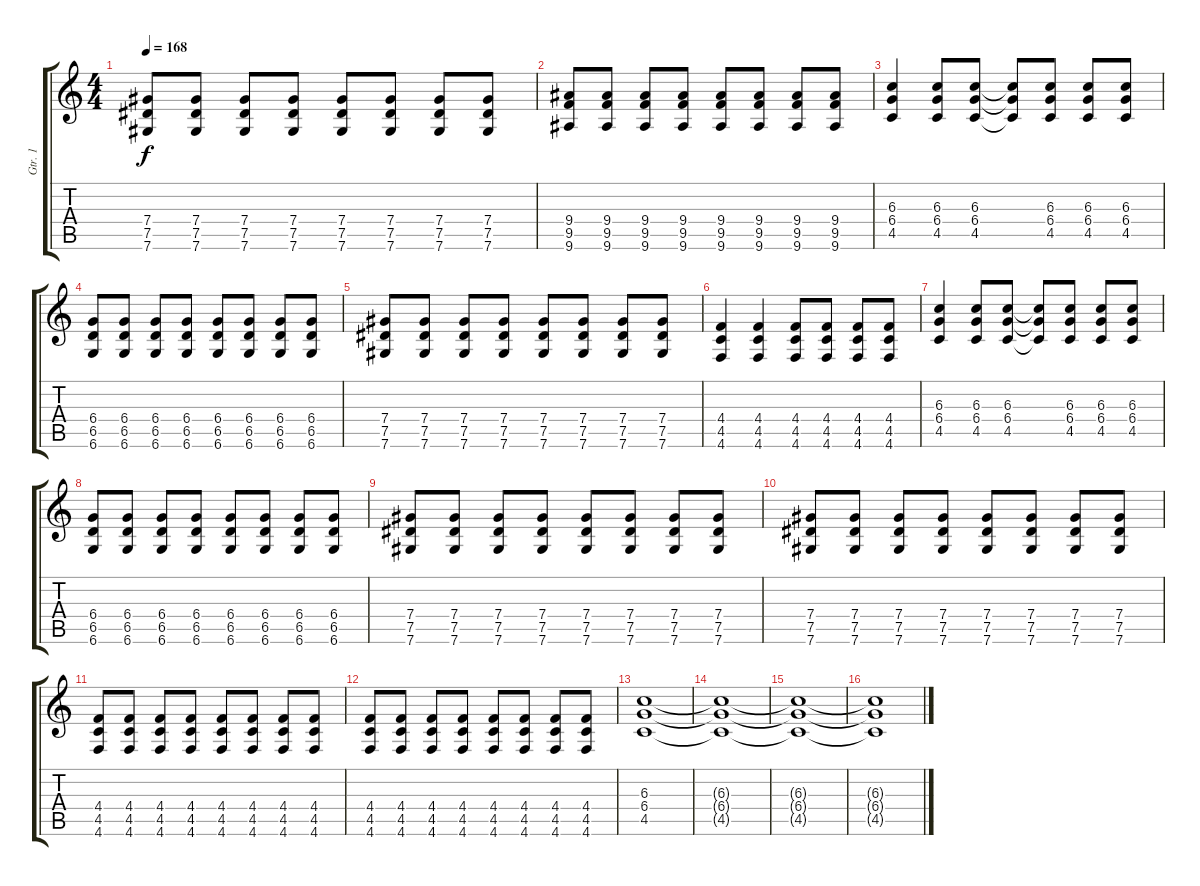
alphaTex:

\track ("Gtr. 1" "Gtr. 1") {instrument distortionguitar}
\staff {score tabs}
\tuning (Eb4 Bb3 Gb3 Db3 Ab2 Db2) {hide}
\ts (4 4)
\tempo 168
\clef g2
\ks aminor
(7.4 7.5 7.6).8{dy f} (7.4 7.5 7.6).8 (7.4 7.5 7.6).8 (7.4 7.5 7.6).8 (7.4 7.5 7.6).8 (7.4 7.5 7.6).8 (7.4 7.5 7.6).8 (7.4 7.5 7.6).8 |
(9.4 9.5 9.6).8 (9.4 9.5 9.6).8 (9.4 9.5 9.6).8 (9.4 9.5 9.6).8 (9.4 9.5 9.6).8 (9.4 9.5 9.6).8 (9.4 9.5 9.6).8 (9.4 9.5 9.6).8 |
(6.3 6.4 4.5).4 (6.3 6.4 4.5).8 (6.3 6.4 4.5).8 (6.3{t} 6.4{t} 4.5{t}).8 (6.3 6.4 4.5).8 (6.3 6.4 4.5).8 (6.3 6.4 4.5).8 |
(6.4 6.5 6.6).8 (6.4 6.5 6.6).8 (6.4 6.5 6.6).8 (6.4 6.5 6.6).8 (6.4 6.5 6.6).8 (6.4 6.5 6.6).8 (6.4 6.5 6.6).8 (6.4 6.5 6.6).8 |
(7.4 7.5 7.6).8 (7.4 7.5 7.6).8 (7.4 7.5 7.6).8 (7.4 7.5 7.6).8 (7.4 7.5 7.6).8 (7.4 7.5 7.6).8 (7.4 7.5 7.6).8 (7.4 7.5 7.6).8 |
(4.4 4.5 4.6).4 (4.4 4.5 4.6).4 (4.4 4.5 4.6).8 (4.4 4.5 4.6).8 (4.4 4.5 4.6).8 (4.4 4.5 4.6).8 |
(6.3 6.4 4.5).4 (6.3 6.4 4.5).8 (6.3 6.4 4.5).8 (6.3{t} 6.4{t} 4.5{t}).8 (6.3 6.4 4.5).8 (6.3 6.4 4.5).8 (6.3 6.4 4.5).8 |
(6.4 6.5 6.6).8 (6.4 6.5 6.6).8 (6.4 6.5 6.6).8 (6.4 6.5 6.6).8 (6.4 6.5 6.6).8 (6.4 6.5 6.6).8 (6.4 6.5 6.6).8 (6.4 6.5 6.6).8 |
(7.4 7.5 7.6).8 (7.4 7.5 7.6).8 (7.4 7.5 7.6).8 (7.4 7.5 7.6).8 (7.4 7.5 7.6).8 (7.4 7.5 7.6).8 (7.4 7.5 7.6).8 (7.4 7.5 7.6).8 |
(7.4 7.5 7.6).8 (7.4 7.5 7.6).8 (7.4 7.5 7.6).8 (7.4 7.5 7.6).8 (7.4 7.5 7.6).8 (7.4 7.5 7.6).8 (7.4 7.5 7.6).8 (7.4 7.5 7.6).8 |
(4.4 4.5 4.6).8 (4.4 4.5 4.6).8 (4.4 4.5 4.6).8 (4.4 4.5 4.6).8 (4.4 4.5 4.6).8 (4.4 4.5 4.6).8 (4.4 4.5 4.6).8 (4.4 4.5 4.6).8 |
(4.4 4.5 4.6).8 (4.4 4.5 4.6).8 (4.4 4.5 4.6).8 (4.4 4.5 4.6).8 (4.4 4.5 4.6).8 (4.4 4.5 4.6).8 (4.4 4.5 4.6).8 (4.4 4.5 4.6).8 |
(6.3 6.4 4.5).1 |
(6.3{t} 6.4{t} 4.5{t}).1 |
(6.3{t} 6.4{t} 4.5{t}).1 |
(6.3{t} 6.4{t} 4.5{t}).1
